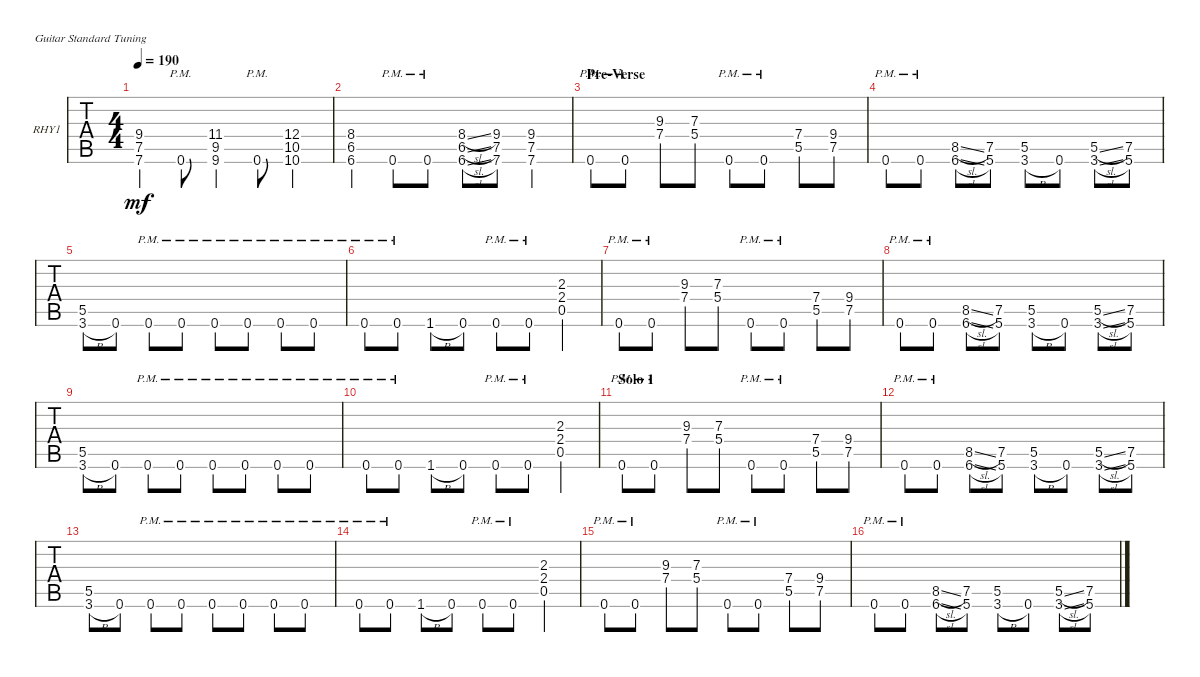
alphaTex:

\defaultSystemsLayout 4
\bracketExtendMode groupsimilarinstruments
\firstSystemTrackNameOrientation horizontal
\otherSystemsTrackNameOrientation horizontal
\track ("Rhythm Guitar 1" "RHY1") {instrument overdrivenguitar}
\staff {tabs}
\tuning (E4 B3 G3 D3 A2 E2)
\ts (4 4)
\tempo 190
\clef g2
\ks c
(7.5 9.4 7.6).4{dy mf} 0.6{pm}.8 (9.5 11.4 9.6).4 0.6{pm}.8 (10.5 12.4 10.6).4 |
(6.5 8.4 6.6).4 0.6{pm}.8 0.6{pm}.8 (6.5{sl} 8.4{sl} 6.6{sl}).8 (7.5 9.4 7.6).8 (7.5 9.4 7.6).4 |
\section ("" "Pre-Verse")
0.6{pm}.8 0.6{pm}.8 (7.4 9.3).8 (7.3 5.4).8 0.6{pm}.8 0.6{pm}.8 (5.5 7.4).8 (7.5 9.4).8 |
0.6{pm}.8 0.6{pm}.8 (6.6{sl} 8.5{sl}).8 (5.6 7.5).8 (3.6{h} 5.5).8 0.6.8 (3.6{sl} 5.5{sl}).8 (5.6 7.5).8 |
(3.6{h} 5.5).8 0.6.8 0.6{pm}.8 0.6{pm}.8 0.6{pm}.8 0.6{pm}.8 0.6{pm}.8 0.6{pm}.8 |
0.6{pm}.8 0.6{pm}.8 1.6{h}.8 0.6.8 0.6{pm}.8 0.6{pm}.8 (0.5 2.4 2.3).4 |
0.6{pm}.8 0.6{pm}.8 (7.4 9.3).8 (7.3 5.4).8 0.6{pm}.8 0.6{pm}.8 (5.5 7.4).8 (7.5 9.4).8 |
0.6{pm}.8 0.6{pm}.8 (6.6{sl} 8.5{sl}).8 (5.6 7.5).8 (3.6{h} 5.5).8 0.6.8 (3.6{sl} 5.5{sl}).8 (5.6 7.5).8 |
(3.6{h} 5.5).8 0.6.8 0.6{pm}.8 0.6{pm}.8 0.6{pm}.8 0.6{pm}.8 0.6{pm}.8 0.6{pm}.8 |
0.6{pm}.8 0.6{pm}.8 1.6{h}.8 0.6.8 0.6{pm}.8 0.6{pm}.8 (0.5 2.4 2.3).4 |
\section ("" "Solo 1")
0.6{pm}.8 0.6{pm}.8 (7.4 9.3).8 (7.3 5.4).8 0.6{pm}.8 0.6{pm}.8 (5.5 7.4).8 (7.5 9.4).8 |
0.6{pm}.8 0.6{pm}.8 (6.6{sl} 8.5{sl}).8 (5.6 7.5).8 (3.6{h} 5.5).8 0.6.8 (3.6{sl} 5.5{sl}).8 (5.6 7.5).8 |
(3.6{h} 5.5).8 0.6.8 0.6{pm}.8 0.6{pm}.8 0.6{pm}.8 0.6{pm}.8 0.6{pm}.8 0.6{pm}.8 |
0.6{pm}.8 0.6{pm}.8 1.6{h}.8 0.6.8 0.6{pm}.8 0.6{pm}.8 (0.5 2.4 2.3).4 |
0.6{pm}.8 0.6{pm}.8 (7.4 9.3).8 (7.3 5.4).8 0.6{pm}.8 0.6{pm}.8 (5.5 7.4).8 (7.5 9.4).8 |
0.6{pm}.8 0.6{pm}.8 (6.6{sl} 8.5{sl}).8 (5.6 7.5).8 (3.6{h} 5.5).8 0.6.8 (3.6{sl} 5.5{sl}).8 (5.6 7.5).8
